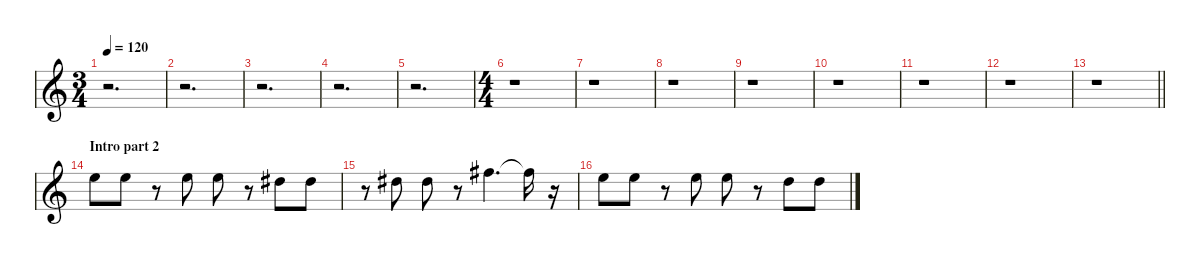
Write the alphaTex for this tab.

\defaultSystemsLayout 4
\hideDynamics
\bracketExtendMode nobrackets
\singleTrackTrackNamePolicy hidden
\multiTrackTrackNamePolicy hidden
\firstSystemTrackNameMode fullname
\firstSystemTrackNameOrientation horizontal
\otherSystemsTrackNameOrientation horizontal
\track ("Synth 3 (Strings)" "vln.") {instrument stringensemble1}
\staff {score}
\tuning (E4 B3 G3 D3 A2 E2)
\ts (3 4)
\beaming (8 2 2 2 2)
\tempo 120
\clef g2
\ks c
r.2{d dy mf instrument stringensemble1 beam Down} |
r.2{d beam Down} |
r.2{d beam Down} |
r.2{d beam Down} |
r.2{d beam Down} |
\ts (4 4)
\beaming (8 2 2 2 2)
r.1{beam Down} |
r.1{beam Down} |
r.1{beam Down} |
r.1{beam Down} |
r.1{beam Down} |
r.1{beam Down} |
r.1{beam Down} |
\barLineRight lightlight
r.1{beam Down} |
\section ("" "Intro part 2")
12.1.8{beam Down} 12.1.8{beam Down} r.8{beam Down} 12.1.8{beam Down} 12.1.8{beam Down} r.8{beam Down} 11.1{acc #}.8{beam Down} 11.1{acc #}.8{beam Down} |
r.8{beam Down} 11.1{acc #}.8{beam Down} 11.1{acc #}.8{beam Down} r.8{beam Down} 14.1{acc #}.4{d beam Down} 14.1{t acc #}.16{dy f beam Down} r.16{beam Down} |
12.1.8{dy mf beam Down} 12.1.8{beam Down} r.8{beam Down} 12.1.8{beam Down} 12.1.8{beam Down} r.8{beam Down} 10.1.8{beam Down} 10.1.8{beam Down}
